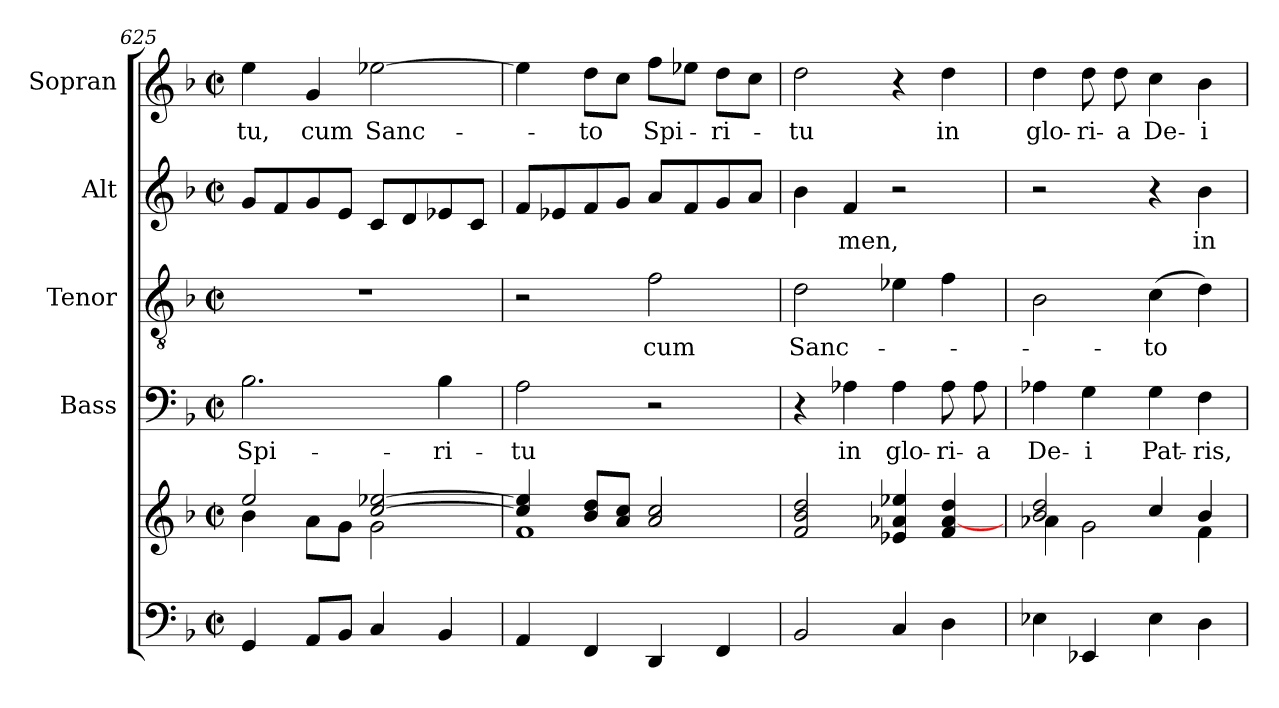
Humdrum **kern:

**kern	**kern	**kern	**text	**kern	**text	**kern	**text	**kern	**text
*part5	*part5	*part4	*part4	*part3	*part3	*part2	*part2	*part1	*part1
*staff6	*staff5	*staff4	*staff4	*staff3	*staff3	*staff2	*staff2	*staff1	*staff1
*	*	*I"Bass	*	*I"Tenor	*	*I"Alt	*	*I"Sopran	*
*	*	*I'B.	*	*I'T.	*	*I'A.	*	*I'S.	*
!!LO:PB:g=z
*clefF4	*clefG2	*clefF4	*	*clefGv2	*	*clefG2	*	*clefG2	*
*k[b-]	*k[b-]	*k[b-]	*	*k[b-]	*	*k[b-]	*	*k[b-]	*
*F:	*F:	*F:	*	*F:	*	*F:	*	*F:	*
*M2/2	*M2/2	*M2/2	*	*M2/2	*	*M2/2	*	*M2/2	*
*met(c|)	*met(c|)	*met(c|)	*	*met(c|)	*	*met(c|)	*	*met(c|)	*
=625	=625	=625	=625	=625	=625	=625	=625	=625	=625
*	*^	*	*	*	*	*	*	*	*
!	!	!	!	!LO:LY:b	!	!	!	!	!	!LO:LY:b
4GG/	2ee/	4b-\	2.B-\	Spi-	1r	.	8g/L	.	4ee\	-tu,
.	.	.	.	.	.	.	8f/	.	.	.
!	!	!	!	!	!	!	!	!	!	!LO:LY:b
8AA/L	.	8a\L	.	.	.	.	8g/	.	4g/	cum
8BB-/J	.	8g\J	.	.	.	.	8e/J	.	.	.
!	!	!	!	!	!	!	!	!	!	!LO:LY:b
4C/	[>2cc/ [>2ee-X/	2g\	.	.	.	.	8c/L	.	[2ee-X\	Sanc-
.	.	.	.	.	.	.	8d/	.	.	.
!	!	!	!	!LO:LY:b	!	!	!	!	!	!
4BB-/	.	.	4B-\	-ri-	.	.	8e-X/	.	.	.
.	.	.	.	.	.	.	8c/J	.	.	.
=626	=626	=626	=626	=626	=626	=626	=626	=626	=626	=626
!	!	!	!	!LO:LY:b	!	!	!	!	!	!
4AA/	4cc/] 4ee-/]	1f	2A\	-tu	2r	.	8f/L	.	4ee-\]	.
.	.	.	.	.	.	.	8e-X/	.	.	.
!	!	!	!	!	!	!	!	!	!	!LO:LY:b
4FF/	8b-/ 8dd/L	.	.	.	.	.	8f/	.	8dd\L	-to
.	8a/ 8cc/J	.	.	.	.	.	8g/J	.	8cc\J	.
!	!	!	!	!	!	!LO:LY:b	!	!	!	!LO:LY:b
4DD/	2a/ 2cc/	.	2r	.	2f\	cum	8a/L	.	8ff\L	Spi-
.	.	.	.	.	.	.	8f/	.	8ee-X\J	.
!	!	!	!	!	!	!	!	!	!	!LO:LY:b
4FF/	.	.	.	.	.	.	8g/	.	8dd\L	-ri-
.	.	.	.	.	.	.	8a/J	.	8cc\J	.
*	*v	*v	*	*	*	*	*	*	*	*
=627	=627	=627	=627	=627	=627	=627	=627	=627	=627
!	!	!	!	!	!LO:LY:b	!	!	!	!LO:LY:b
2BB-/	2f/ 2b-/ 2dd/	4r	.	2d\	Sanc-	4b-\	.	2dd\	-tu
!	!	!	!LO:LY:b	!	!	!	!LO:LY:b	!	!
.	.	4A-X\	in	.	.	4f/	-men,	.	.
!	!	!	!LO:LY:b	!	!	!	!	!	!
4C/	4e-X/ 4a-X/ 4ee-X/	4A-\	glo-	4e-X\	.	2r	.	4r	.
!	!	!	!LO:LY:b	!	!	!	!	!	!LO:LY:b
4D\	4f/ [4a-/ 4dd/	8A-\	-ri-	4f\	.	.	.	4dd\	in
!	!	!	!LO:LY:b	!	!	!	!	!	!
.	.	8A-\	-a	.	.	.	.	.	.
=628	=628	=628	=628	=628	=628	=628	=628	=628	=628
*	*^	*	*	*	*	*	*	*	*
!	!	!	!	!LO:LY:b	!	!	!	!	!	!LO:LY:b
4E-X\	2b-/ 2dd/	4a-X\	4A-X\	De-	2B-\	.	2r	.	4dd\	glo-
!	!	!	!	!LO:LY:b	!	!	!	!	!	!LO:LY:b
4EE-X/	.	2g\	4G\	-i	.	.	.	.	8dd\	-ri-
!	!	!	!	!	!	!	!	!	!	!LO:LY:b
.	.	.	.	.	.	.	.	.	8dd\	-a
!	!	!	!	!LO:LY:b	!	!LO:LY:b	!	!	!	!LO:LY:b
4E-\	4cc/	.	4G\	Pat-	(>4c\	-to	4r	.	4cc\	De-
!	!	!	!	!LO:LY:b	!	!	!	!LO:LY:b	!	!LO:LY:b
4D\	4b-/	4f\	4F\	-ris,	4d\)	.	4b-\	in	4b-\	-i
*	*v	*v	*	*	*	*	*	*	*	*
=	=	=	=	=	=	=	=	=	=
*-	*-	*-	*-	*-	*-	*-	*-	*-	*-
